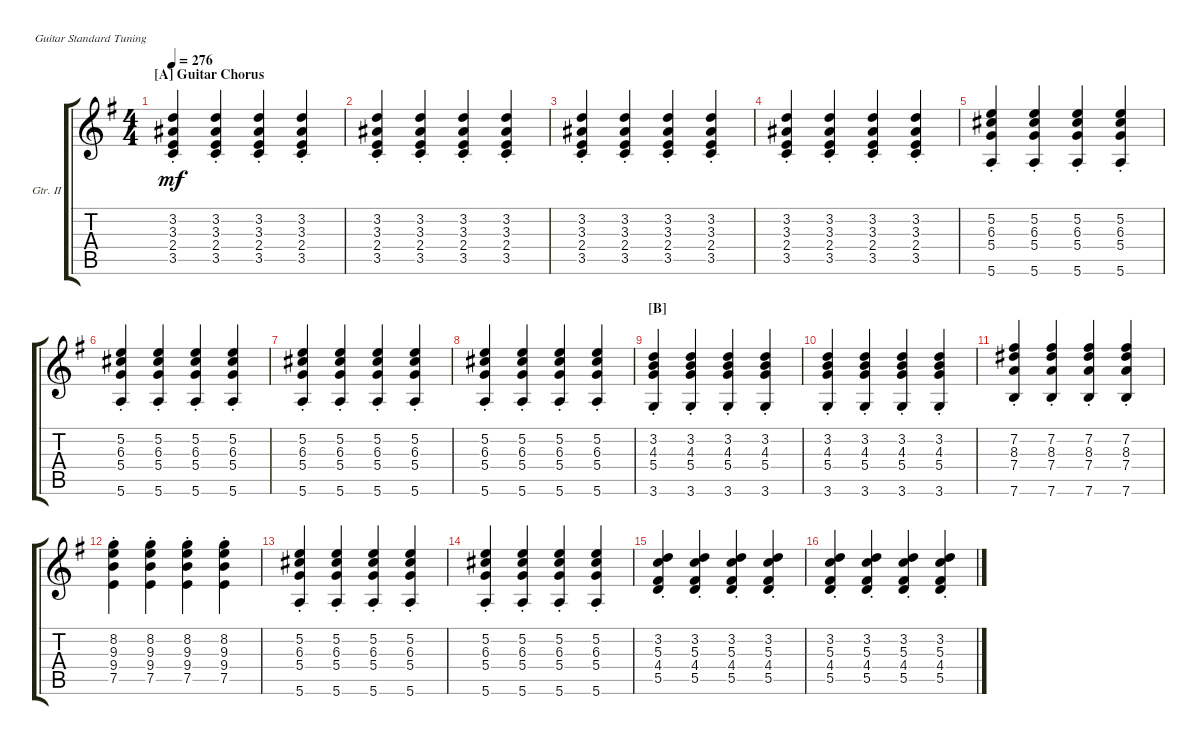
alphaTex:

\defaultSystemsLayout 4
\bracketExtendMode groupsimilarinstruments
\firstSystemTrackNameOrientation horizontal
\otherSystemsTrackNameOrientation horizontal
\track ("Guitar II" "Gtr. II") {instrument acousticguitarsteel}
\staff {score tabs}
\tuning (E4 B3 G3 D3 A2 E2)
\ts (4 4)
\section ("A" "Guitar Chorus")
\tempo 276
\clef g2
\ks g
(3.5{st} 2.4{st} 3.3{st} 3.2{st}).4{dy mf} (3.5{st} 2.4{st} 3.3{st} 3.2{st}).4 (3.5{st} 2.4{st} 3.3{st} 3.2{st}).4 (3.5{st} 2.4{st} 3.3{st} 3.2{st}).4 |
(3.5{st} 2.4{st} 3.3{st} 3.2{st}).4 (3.5{st} 2.4{st} 3.3{st} 3.2{st}).4 (3.5{st} 2.4{st} 3.3{st} 3.2{st}).4 (3.5{st} 2.4{st} 3.3{st} 3.2{st}).4 |
(3.5{st} 2.4{st} 3.3{st} 3.2{st}).4 (3.5{st} 2.4{st} 3.3{st} 3.2{st}).4 (3.5{st} 2.4{st} 3.3{st} 3.2{st}).4 (3.5{st} 2.4{st} 3.3{st} 3.2{st}).4 |
(3.5{st} 2.4{st} 3.3{st} 3.2{st}).4 (3.5{st} 2.4{st} 3.3{st} 3.2{st}).4 (3.5{st} 2.4{st} 3.3{st} 3.2{st}).4 (3.5{st} 2.4{st} 3.3{st} 3.2{st}).4 |
(5.6{st} 5.4{st} 6.3{st} 5.2{st}).4 (5.6{st} 5.4{st} 6.3{st} 5.2{st}).4 (5.6{st} 5.4{st} 6.3{st} 5.2{st}).4 (5.6{st} 5.4{st} 6.3{st} 5.2{st}).4 |
(5.6{st} 5.4{st} 6.3{st} 5.2{st}).4 (5.6{st} 5.4{st} 6.3{st} 5.2{st}).4 (5.6{st} 5.4{st} 6.3{st} 5.2{st}).4 (5.6{st} 5.4{st} 6.3{st} 5.2{st}).4 |
(5.6{st} 5.4{st} 6.3{st} 5.2{st}).4 (5.6{st} 5.4{st} 6.3{st} 5.2{st}).4 (5.6{st} 5.4{st} 6.3{st} 5.2{st}).4 (5.6{st} 5.4{st} 6.3{st} 5.2{st}).4 |
(5.6{st} 5.4{st} 6.3{st} 5.2{st}).4 (5.6{st} 5.4{st} 6.3{st} 5.2{st}).4 (5.6{st} 5.4{st} 6.3{st} 5.2{st}).4 (5.6{st} 5.4{st} 6.3{st} 5.2{st}).4 |
\section ("B" "")
(3.2{st} 4.3{st} 5.4{st} 3.6{st}).4 (3.2{st} 4.3{st} 5.4{st} 3.6{st}).4 (3.2{st} 4.3{st} 5.4{st} 3.6{st}).4 (3.2{st} 4.3{st} 5.4{st} 3.6{st}).4 |
(3.2{st} 4.3{st} 5.4{st} 3.6{st}).4 (3.2{st} 4.3{st} 5.4{st} 3.6{st}).4 (3.2{st} 4.3{st} 5.4{st} 3.6{st}).4 (3.2{st} 4.3{st} 5.4{st} 3.6{st}).4 |
(7.6{st} 7.4{st} 8.3{st} 7.2{st}).4 (7.6{st} 7.4{st} 8.3{st} 7.2{st}).4 (7.6{st} 7.4{st} 8.3{st} 7.2{st}).4 (7.6{st} 7.4{st} 8.3{st} 7.2{st}).4 |
(7.5{st} 9.4{st} 9.3{st} 8.2{st}).4 (7.5{st} 9.4{st} 9.3{st} 8.2{st}).4 (7.5{st} 9.4{st} 9.3{st} 8.2{st}).4 (7.5{st} 9.4{st} 9.3{st} 8.2{st}).4 |
(5.6{st} 5.4{st} 6.3{st} 5.2{st}).4 (5.6{st} 5.4{st} 6.3{st} 5.2{st}).4 (5.6{st} 5.4{st} 6.3{st} 5.2{st}).4 (5.6{st} 5.4{st} 6.3{st} 5.2{st}).4 |
(5.6{st} 5.4{st} 6.3{st} 5.2{st}).4 (5.6{st} 5.4{st} 6.3{st} 5.2{st}).4 (5.6{st} 5.4{st} 6.3{st} 5.2{st}).4 (5.6{st} 5.4{st} 6.3{st} 5.2{st}).4 |
(5.5{st} 4.4{st} 5.3{st} 3.2{st}).4 (5.5{st} 4.4{st} 5.3{st} 3.2{st}).4 (5.5{st} 4.4{st} 5.3{st} 3.2{st}).4 (5.5{st} 4.4{st} 5.3{st} 3.2{st}).4 |
(5.5{st} 4.4{st} 5.3{st} 3.2{st}).4 (5.5{st} 4.4{st} 5.3{st} 3.2{st}).4 (5.5{st} 4.4{st} 5.3{st} 3.2{st}).4 (5.5{st} 4.4{st} 5.3{st} 3.2{st}).4
